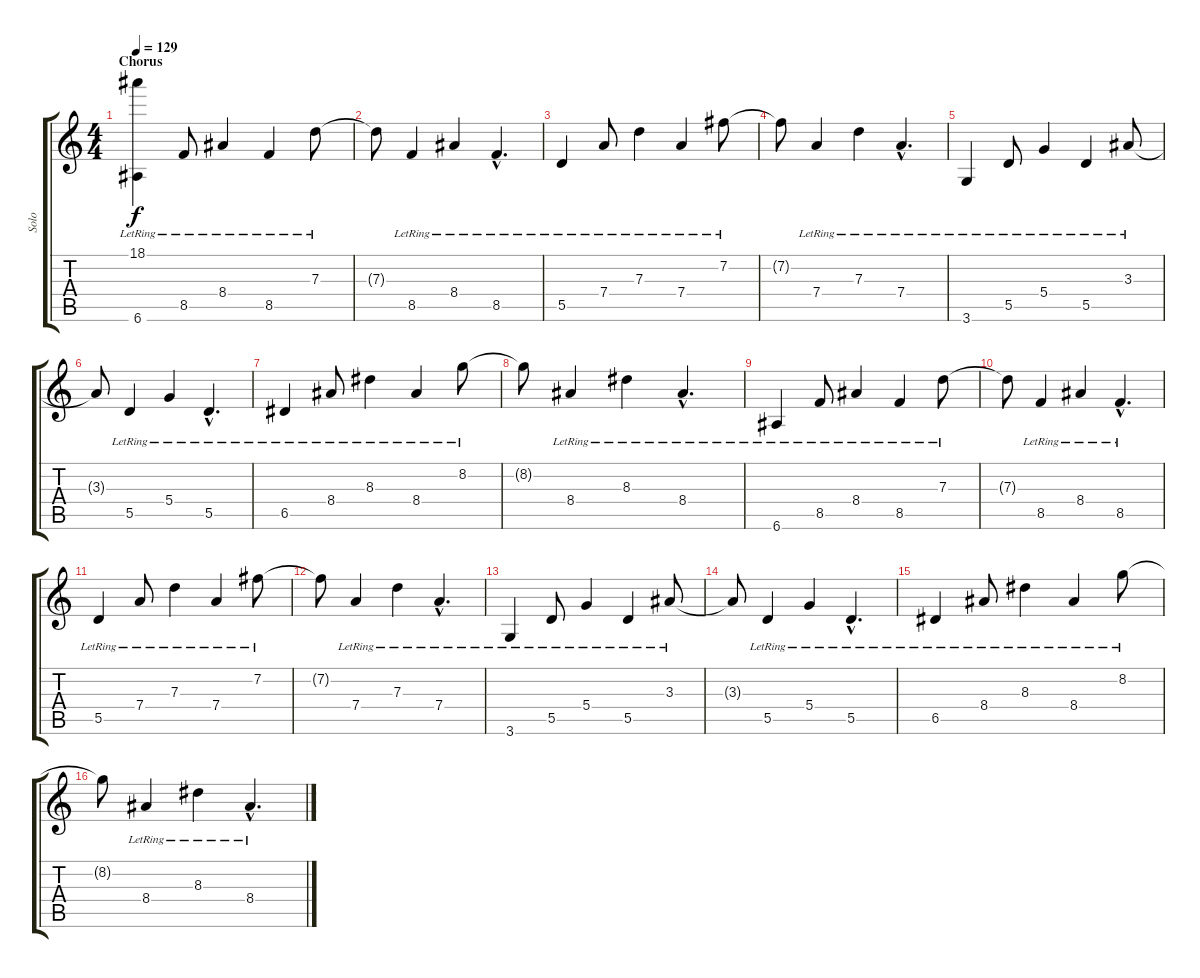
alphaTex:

\track ("Solo" "Solo") {instrument overdrivenguitar}
\staff {score tabs}
\tuning (E4 B3 G3 D3 A2 E2) {hide}
\ts (4 4)
\section ("" "Chorus")
\tempo 129
\clef g2
\ks c
(18.1{lr} 6.6{lr}).4{dy f} 8.5{lr}.8 8.4{lr}.4 8.5{lr}.4 7.3{lr}.8 |
7.3{t}.8 8.5{lr}.4 8.4{lr}.4 8.5{hac lr}.4{d} |
5.5{lr}.4 7.4{lr}.8 7.3{lr}.4 7.4{lr}.4 7.2{lr}.8 |
7.2{t}.8 7.4{lr}.4 7.3{lr}.4 7.4{hac lr}.4{d} |
3.6{lr}.4 5.5{lr}.8 5.4{lr}.4 5.5{lr}.4 3.3{lr}.8 |
3.3{t}.8 5.5{lr}.4 5.4{lr}.4 5.5{hac lr}.4{d} |
6.5{lr}.4 8.4{lr}.8 8.3{lr}.4 8.4{lr}.4 8.2{lr}.8 |
8.2{t}.8 8.4{lr}.4 8.3{lr}.4 8.4{hac lr}.4{d} |
6.6{lr}.4 8.5{lr}.8 8.4{lr}.4 8.5{lr}.4 7.3{lr}.8 |
7.3{t}.8 8.5{lr}.4 8.4{lr}.4 8.5{hac lr}.4{d} |
5.5{lr}.4 7.4{lr}.8 7.3{lr}.4 7.4{lr}.4 7.2{lr}.8 |
7.2{t}.8 7.4{lr}.4 7.3{lr}.4 7.4{hac lr}.4{d} |
3.6{lr}.4 5.5{lr}.8 5.4{lr}.4 5.5{lr}.4 3.3{lr}.8 |
3.3{t}.8 5.5{lr}.4 5.4{lr}.4 5.5{hac lr}.4{d} |
6.5{lr}.4 8.4{lr}.8 8.3{lr}.4 8.4{lr}.4 8.2{lr}.8 |
8.2{t}.8 8.4{lr}.4 8.3{lr}.4 8.4{hac lr}.4{d}
